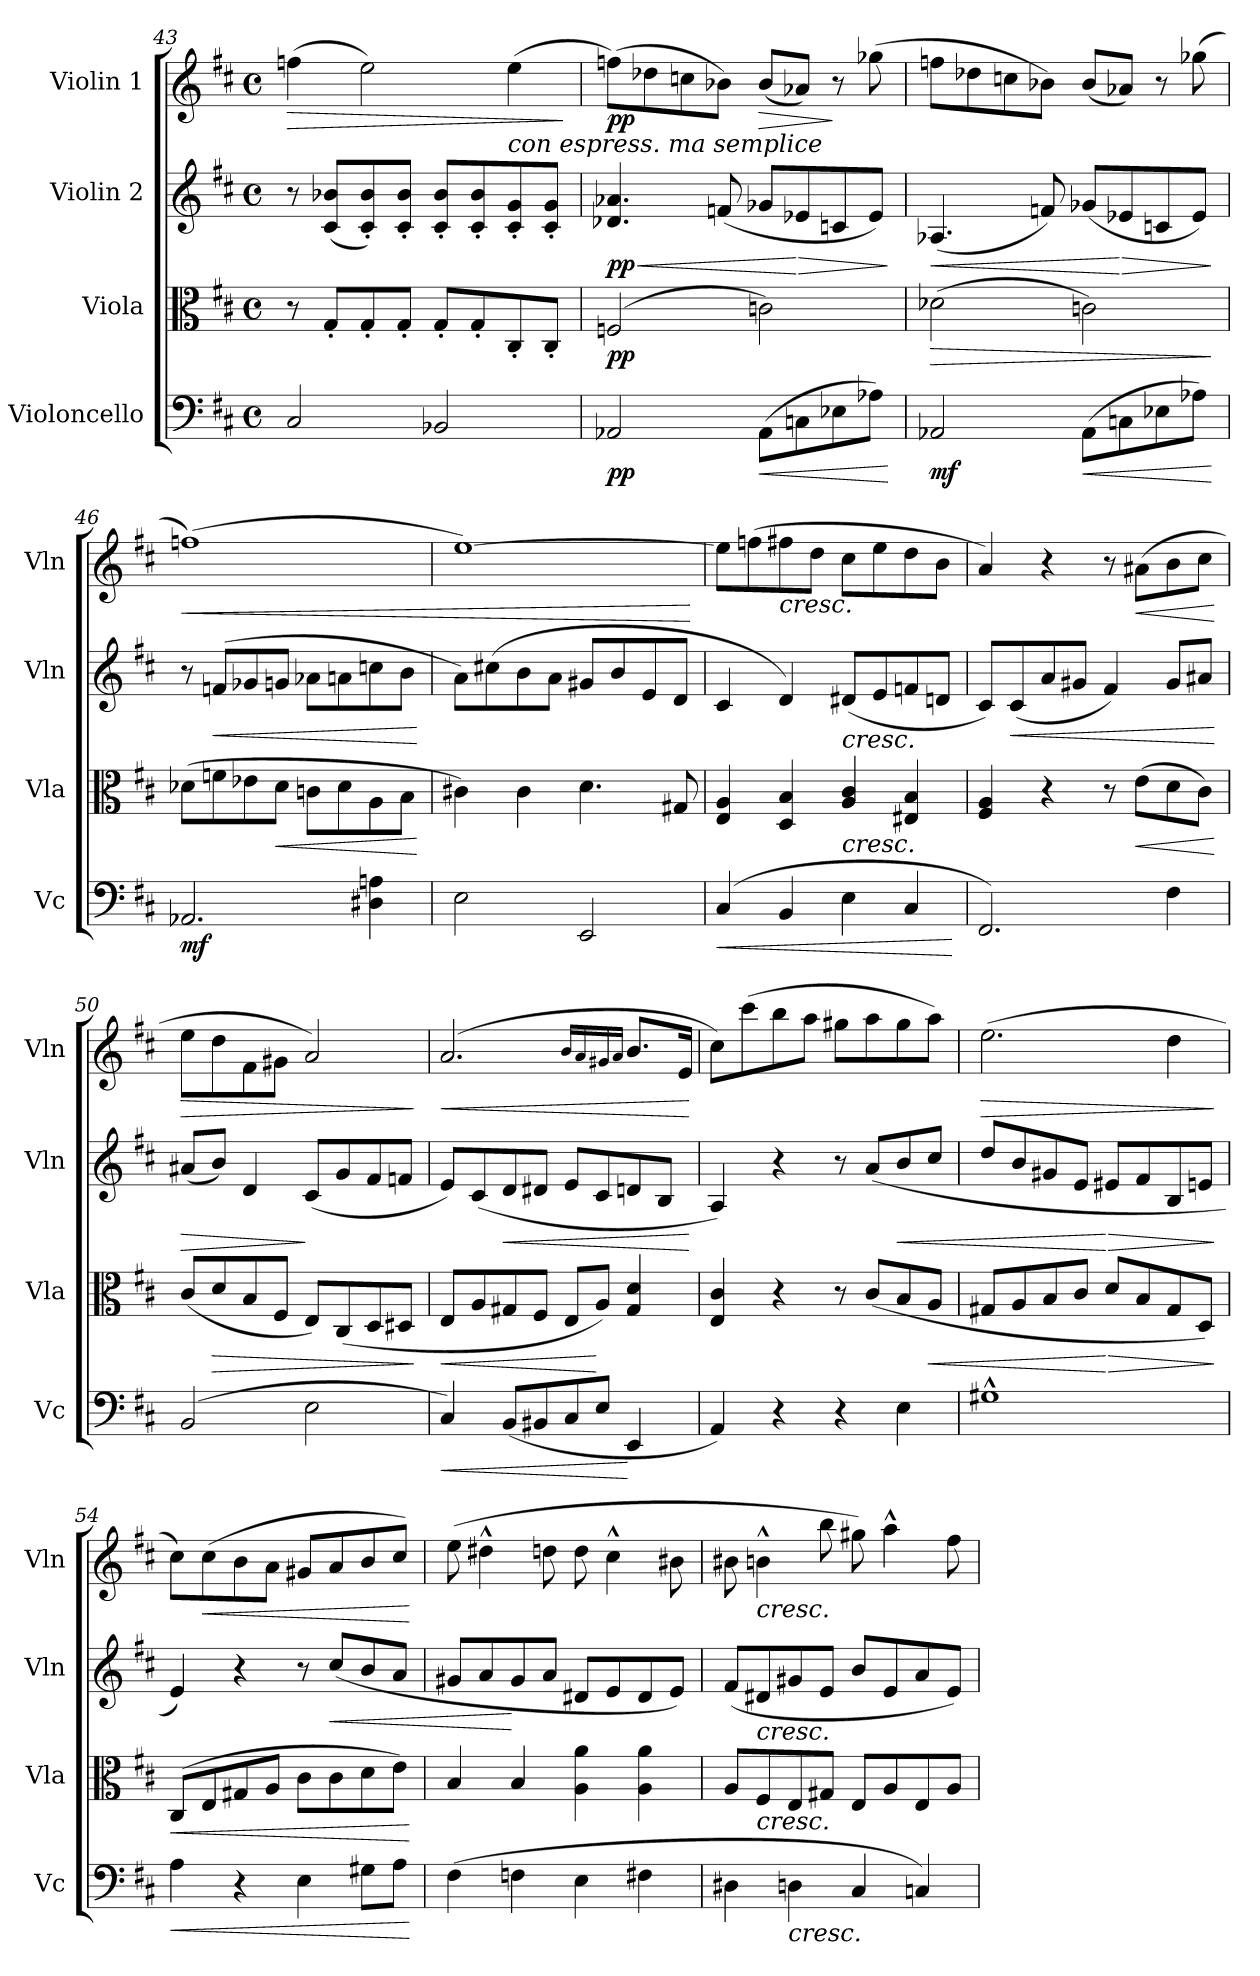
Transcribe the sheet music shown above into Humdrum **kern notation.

**kern	**dynam	**kern	**dynam	**kern	**dynam	**kern	**dynam
*part4	*part4	*part3	*part3	*part2	*part2	*part1	*part1
*staff4	*staff4	*staff3	*staff3	*staff2	*staff2	*staff1	*staff1
*I"Violoncello	*	*I"Viola	*	*I"Violin 2	*	*I"Violin 1	*
*I'Vc	*	*I'Vla	*	*I'Vln	*	*I'Vln	*
!!LO:LB:g=z
*clefF4	*	*clefC3	*	*clefG2	*	*clefG2	*
*k[f#c#]	*	*k[f#c#]	*	*k[f#c#]	*	*k[f#c#]	*
*M4/4	*	*M4/4	*	*M4/4	*	*M4/4	*
*met(c)	*	*met(c)	*	*met(c)	*	*met(c)	*
=43	=43	=43	=43	=43	=43	=43	=43
!	!	!	!	!	!	!	!LO:HP:b
2C#/	.	8r	.	8r	.	(4ffn\	>
.	.	8G'/L	.	(8c#/ 8b-X/L	.	.	.
.	.	8G'/	.	8c#/' 8b-/')	.	2ee\)	.
.	.	8G'/J	.	8c#/' 8b-/'J	.	.	.
2BB-X/	.	8G'/L	.	8c#/' 8b-/'L	.	.	.
.	.	8G'/	.	8c#/' 8b-/'	.	.	.
!	!	!	!	!	!	!LO:TX:b:i:t=con espress. ma semplice	!
.	.	8C#'/	.	8c#/' 8g/'	.	(4ee\	.
.	.	8C#'/J	.	8c#/' 8g/'J	.	.	.
.	.	.	.	.	.	.	]
=44	=44	=44	=44	=44	=44	=44	=44
!	!LO:DY:b	!	!LO:DY:b	!	!LO:HP:b	!	!
!	!	!	!	!	!LO:DY:n=1:b	!	!LO:DY:b
2AA-X/	pp	(2Fn/	pp	4.d-X/ 4.a-X/	< pp	(8ffn\L)	pp
.	.	.	.	.	.	8dd-X\	.
.	.	.	.	.	.	8ccn\	.
.	.	.	.	(8fn/	.	8b-X\J)	.
!	!LO:HP:b	!	!	!	!	!	!LO:HP:b
(8AA-\L	<	2cn\)	.	8g-X/L	.	(8b-/L	>
!	!	!	!	!	!LO:HP:n=1:b	!	!
8Cn\	.	.	.	8e-X/	[ >	8a-X/J)	.
8E-X\	.	.	.	8cn/	.	8r	]
8A-X\J)	.	.	.	8e-/J)	.	(8gg-X\	.
.	[	.	.	.	]	.	.
=45	=45	=45	=45	=45	=45	=45	=45
!	!LO:DY:b	!	!LO:HP:b	!	!LO:HP:b	!	!
2AA-X/	mf	(2d-X\	>	(4.A-X/	<	8ffn\L	.
.	.	.	.	.	.	8dd-X\	.
.	.	.	.	.	.	8ccn\	.
.	.	.	.	8fn/)	.	8b-X\J)	.
!	!LO:HP:b	!	!	!	!	!	!
(8AA-\L	<	2cn\)	.	(8g-X/L	.	(8b-/L	.
!	!	!	!	!	!LO:HP:n=1:b	!	!
8Cn\	.	.	.	8e-X/	[ >	8a-X/J)	.
8E-X\	.	.	.	8cn/	.	8r	.
8A-X\J)	.	.	.	8e-/J)	.	(8gg-X\	.
.	[	.	]	.	]	.	.
=46	=46	=46	=46	=46	=46	=46	=46
!	!LO:DY:b	!	!	!	!	!	!LO:HP:b
2.AA-X/	mf	(8d-X\L	.	8r	.	(1ffn)	<
!	!	!	!	!	!LO:HP:b	!	!
.	.	8fn\	.	(8fn/L	<	.	.
.	.	8e-X\	.	8g-X/	.	.	.
!	!	!	!LO:HP:b	!	!	!	!
.	.	8d-\J	<	8gn/J	.	.	.
.	.	8cn\L	.	8a-X\L	.	.	.
.	.	8d-\	.	8an\	.	.	.
4D#X\ 4An\	.	8A\	.	8ccn\	.	.	.
.	.	8B\J	.	8b\J	.	.	.
.	.	.	[	.	[	.	.
=47	=47	=47	=47	=47	=47	=47	=47
2E\	.	4c#X\)	.	8a\L)	.	[1ee)	.
.	.	.	.	(8cc#X\	.	.	.
.	.	4c#\	.	8b\	.	.	.
.	.	.	.	8a\J	.	.	.
2EE/	.	4.d\	.	8g#X/L	.	.	.
.	.	.	.	8b/	.	.	.
.	.	.	.	8e/	.	.	.
.	.	8G#X/	.	8d/J	.	.	.
.	.	.	.	.	.	.	[
=48	=48	=48	=48	=48	=48	=48	=48
!	!LO:HP:b	!	!	!	!	!	!
(4C#/	<	4E/ 4A/	.	4c#/	.	8ee\L]	.
.	.	.	.	.	.	(8ffn\	.
!	!	!	!	!	!	!LO:TX:b:i:t=cresc.	!
4BB/	.	4D/ 4B/	.	4d/)	.	8ff#X\	.
.	.	.	.	.	.	8dd\J	.
!	!	!	!	!LO:TX:b:i:t=cresc.	!	!	!
!	!	!LO:TX:b:i:t=cresc.	!	!	!	!	!
4E\	.	4A/ 4c#/	.	(8d#X/L	.	8cc#\L	.
.	.	.	.	8e/	.	8ee\	.
4C#/	.	4E#X/ 4B/	.	8fn/	.	8dd\	.
.	.	.	.	8dn/J	.	8b\J	.
.	[	.	.	.	.	.	.
!!LO:PB:g=z
=49	=49	=49	=49	=49	=49	=49	=49
2.FF#/)	.	4F#/ 4A/	.	8c#/L)	.	4a/)	.
!	!	!	!	!	!LO:HP:b	!	!
.	.	.	.	(8c#/	<	.	.
.	.	4r	.	8a/	.	4r	.
.	.	.	.	8g#X/J	.	.	.
.	.	8r	.	4f#/)	.	8r	.
!	!	!	!LO:HP:b	!	!	!	!LO:HP:b
.	.	(8e\L	<	.	.	(8a#X\L	<
4F#\	.	8d\	.	8g#/L	.	8b\	.
.	.	8c#\J)	.	8a#X/J	.	8cc#\J	.
.	.	.	[	.	[	.	[
=50	=50	=50	=50	=50	=50	=50	=50
!	!	!	!	!	!LO:HP:b	!	!LO:HP:b
(2BB/	.	(8c#/L	.	(8a#X/L	>	8ee\L	>
!	!	!	!LO:HP:b	!	!	!	!
.	.	8d/	>	8b/J)	.	8dd\	.
.	.	8B/	.	4d/	.	8f#\	.
.	.	8F#/J	.	.	.	8g#X\J	.
2E\	.	8E/L)	.	(8c#/L	]	2a/)	.
.	.	(8C#/	.	8g/	.	.	.
.	.	8D/	.	8f#/	.	.	.
.	.	8D#X/J	.	8fn/J	.	.	.
.	.	.	]	.	.	.	]
=51	=51	=51	=51	=51	=51	=51	=51
!	!LO:HP:b	!	!LO:HP:b	!	!	!	!LO:HP:b
4C#/)	<	8E/L	<	8e/L)	.	(2.a/	<
.	.	8A/	.	(8c#/	.	.	.
!	!	!	!	!	!LO:HP:b	!	!
(8BB/L	.	8G#X/	.	8d/	<	.	.
8BB#X/	.	8F#/J	.	8d#X/J	.	.	.
8C#/	.	8E/L	.	8e/L	.	.	.
8E/J	.	8A/J)	[	8c#/	.	.	.
.	.	.	.	.	.	16qb/LL	.
.	.	.	.	.	.	16qa/	.
.	.	.	.	.	.	16qg#X/	.
.	.	.	.	.	.	16qa/JJ	.
4EE/	[	4G#/ 4d/	.	8dn/	.	8.b/L	.
.	.	.	.	8B/J	.	.	.
.	.	.	.	.	.	16e/Jk	.
.	.	.	.	.	[	.	[
=52	=52	=52	=52	=52	=52	=52	=52
4AA/)	.	4E/ 4c#/	.	4A/)	.	8cc#\L)	.
!	!	!	!	!	!	!	!LO:DY:b
!	!	!	!	!	!	!	!LO:DY:n=1:b
.	.	.	.	.	.	(8ccc#\	p other-dynamics
4r	.	4r	.	4r	.	8bb\	.
.	.	.	.	.	.	8aa\J	.
4r	.	8r	.	8r	.	8gg#X\L	.
!	!	!	!LO:DY:b	!	!	!	!
!	!	!	!LO:DY:n=1:b	!	!LO:DY:b	!	!
!	!	!	!	!	!LO:DY:n=1:b	!	!
.	.	(8c#/L	p other-dynamics	(8a/L	p other-dynamics	8aa\	.
!	!LO:DY:b	!	!	!	!LO:HP:b	!	!
!	!LO:DY:n=1:b	!	!	!	!	!	!
4E\	p other-dynamics	8B/	.	8b/	<	8gg#\	.
!	!	!	!LO:HP:b	!	!	!	!
.	.	8A/J	<	8cc#/J	.	8aa\J)	.
=53	=53	=53	=53	=53	=53	=53	=53
!	!	!	!	!	!	!	!LO:HP:b
1G#X^^	.	8G#X/L	.	8dd/L	.	(2.ee\	>
.	.	8A/	.	8b/	.	.	.
.	.	8B/	.	8g#X/	.	.	.
.	.	8c#/J	.	8e/J	.	.	.
!	!	!	!LO:HP:n=1:b	!	!LO:HP:n=1:b	!	!
.	.	8d/L	[ >	8e#X/L	[ >	.	.
.	.	8B/	.	8f#/	.	.	.
.	.	8G#/	.	8B/	.	4dd\	.
.	.	8D/J)	.	8en/J	.	.	.
.	.	.	]	.	]	.	]
=54	=54	=54	=54	=54	=54	=54	=54
!	!LO:HP:b	!	!LO:HP:b	!	!	!	!
4A\	<	(8C#/L	<	4e/)	.	8cc#\L)	.
!	!	!	!	!	!	!	!LO:HP:b
.	.	8E/	.	.	.	(8cc#\	<
4r	.	8G#X/	.	4r	.	8b\	.
.	.	8A/J	.	.	.	8a\J	.
4E\	.	8c#\L	.	8r	.	8g#X/L	.
!	!	!	!	!	!LO:HP:b	!	!
.	.	8c#\	.	(8cc#/L	<	8a/	.
8G#X\L	.	8d\	.	8b/	.	8b/	.
8A\J	.	8e\J)	.	8a/J	.	8cc#/J)	.
.	[	.	[	.	.	.	[
!!LO:LB:g=z
=55	=55	=55	=55	=55	=55	=55	=55
(4F#\	.	4B/	.	8g#X/L	.	(8ee\	.
.	.	.	.	8a/	.	4dd#X^^\	.
4Fn\	.	4B/	.	8g#/	[	.	.
.	.	.	.	8a/J	.	8ddn\	.
4E\	.	4A\ 4a\	.	8d#X/L	.	8dd\	.
.	.	.	.	8e/	.	4cc#^^\	.
4F#X\	.	4A\ 4a\	.	8d#/	.	.	.
.	.	.	.	8e/J)	.	8b#X\	.
=56	=56	=56	=56	=56	=56	=56	=56
4D#X\	.	8A/L	.	(8f#/L	.	8b#X\	.
!	!	!	!	!	!	!LO:TX:b:i:t=cresc.	!
!	!	!	!	!LO:TX:b:i:t=cresc.	!	!	!
!	!	!LO:TX:b:i:t=cresc.	!	!	!	!	!
.	.	8F#/	.	8d#X/	.	4bn^^\	.
!LO:TX:b:i:t=cresc.	!	!	!	!	!	!	!
4Dn\	.	8E/	.	8g#X/	.	.	.
.	.	8G#X/J	.	8e/J	.	8bb\	.
4C#/	.	8E/L	.	8b/L	.	8gg#X\)	.
.	.	8A/	.	8e/	.	4aa^^\	.
4Cn/)	.	8E/	.	8a/	.	.	.
.	.	8A/J	.	8e/J)	.	8ff#\	.
=	=	=	=	=	=	=	=
*-	*-	*-	*-	*-	*-	*-	*-
